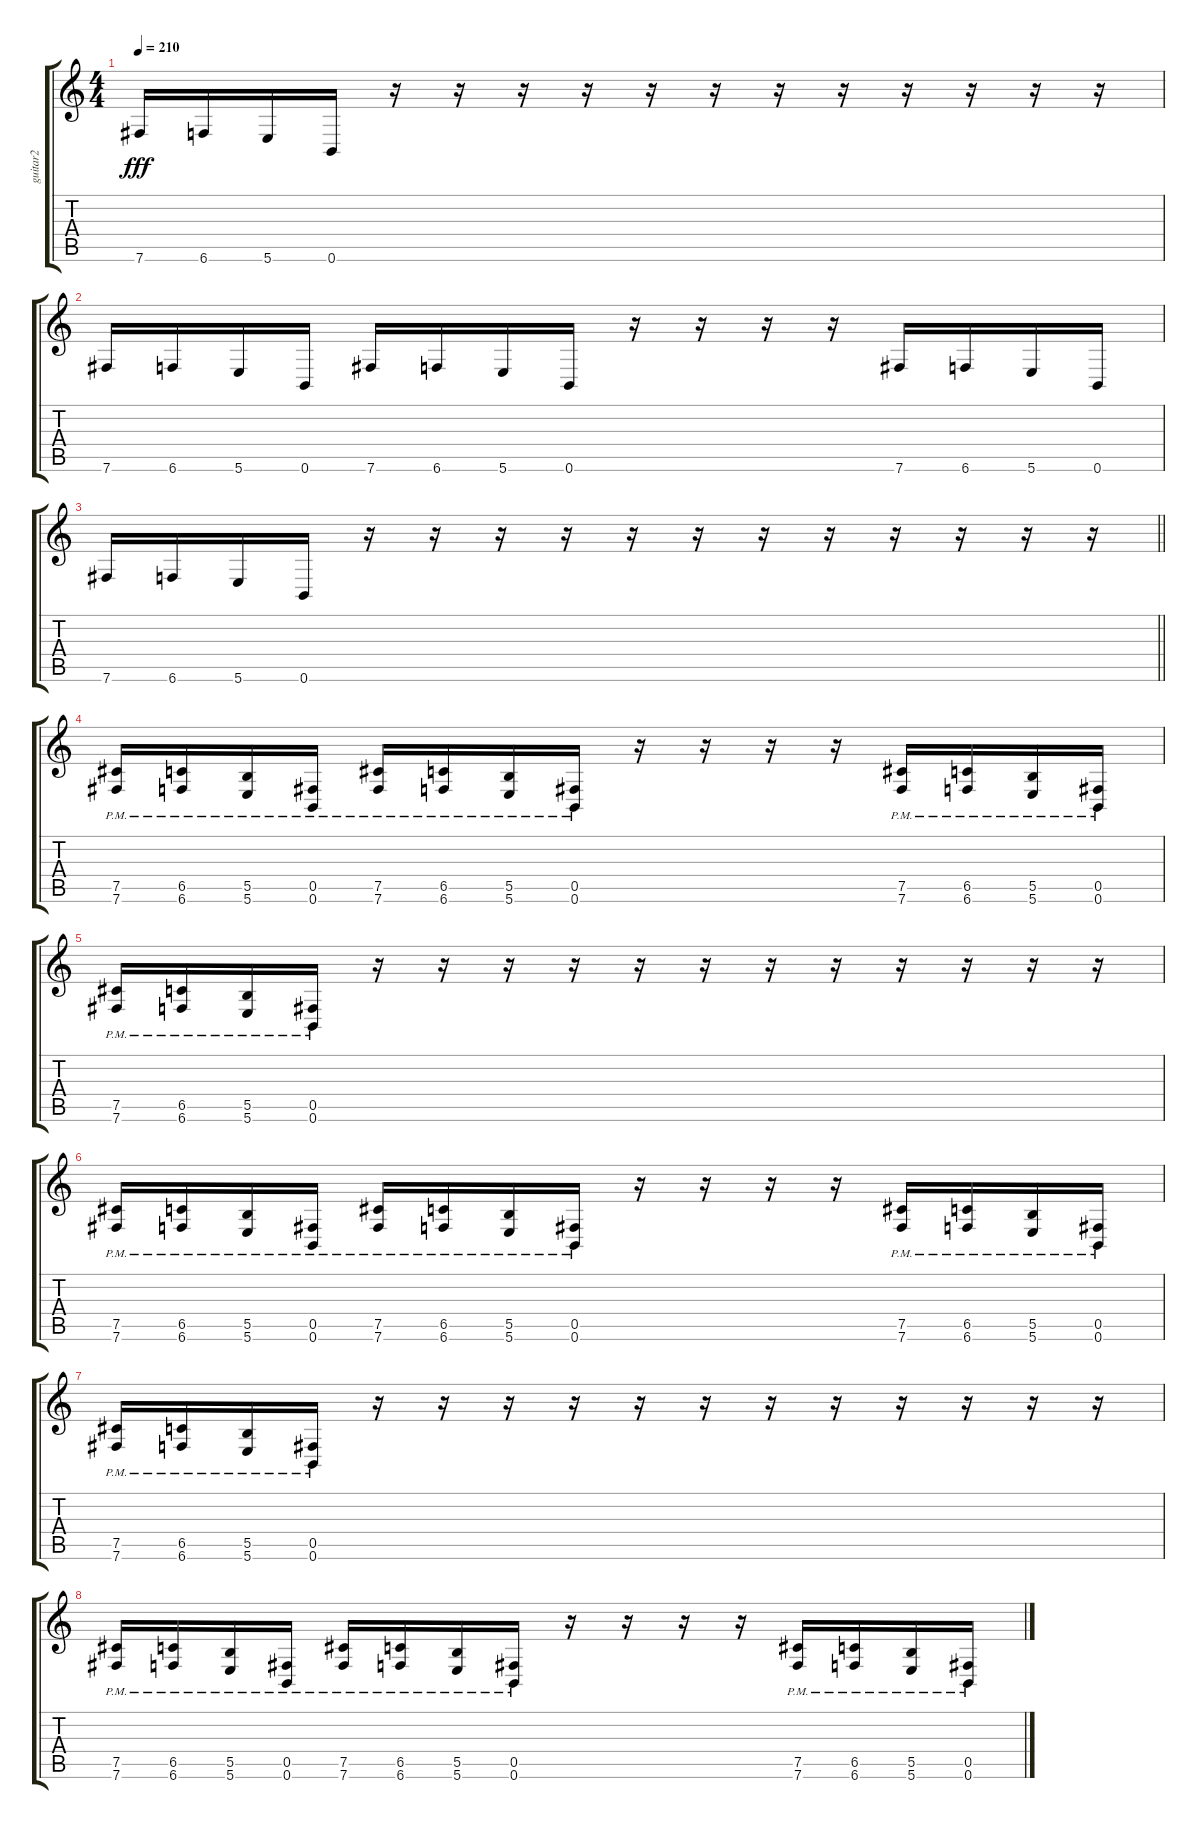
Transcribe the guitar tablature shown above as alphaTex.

\track ("guitar2" "guitar2") {instrument distortionguitar}
\staff {score tabs}
\tuning (Db4 Ab3 E3 B2 Gb2 B1) {hide}
\ts (4 4)
\tempo 210
\clef g2
\ks c
7.6.16{dy fff} 6.6.16 5.6.16 0.6.16 r.16 r.16 r.16 r.16 r.16 r.16 r.16 r.16 r.16 r.16 r.16 r.16 |
7.6.16 6.6.16 5.6.16 0.6.16 7.6.16 6.6.16 5.6.16 0.6.16 r.16 r.16 r.16 r.16 7.6.16 6.6.16 5.6.16 0.6.16 |
\barLineRight lightlight
7.6.16 6.6.16 5.6.16 0.6.16 r.16 r.16 r.16 r.16 r.16 r.16 r.16 r.16 r.16 r.16 r.16 r.16 |
\section ("" "")
(7.5{pm} 7.6{pm}).16 (6.5{pm} 6.6{pm}).16 (5.5{pm} 5.6{pm}).16 (0.5{pm} 0.6{pm}).16 (7.5{pm} 7.6{pm}).16 (6.5{pm} 6.6{pm}).16 (5.5{pm} 5.6{pm}).16 (0.5{pm} 0.6{pm}).16 r.16 r.16 r.16 r.16 (7.5{pm} 7.6{pm}).16 (6.5{pm} 6.6{pm}).16 (5.5{pm} 5.6{pm}).16 (0.5{pm} 0.6{pm}).16 |
(7.5{pm} 7.6{pm}).16 (6.5{pm} 6.6{pm}).16 (5.5{pm} 5.6{pm}).16 (0.5{pm} 0.6{pm}).16 r.16 r.16 r.16 r.16 r.16 r.16 r.16 r.16 r.16 r.16 r.16 r.16 |
(7.5{pm} 7.6{pm}).16 (6.5{pm} 6.6{pm}).16 (5.5{pm} 5.6{pm}).16 (0.5{pm} 0.6{pm}).16 (7.5{pm} 7.6{pm}).16 (6.5{pm} 6.6{pm}).16 (5.5{pm} 5.6{pm}).16 (0.5{pm} 0.6{pm}).16 r.16 r.16 r.16 r.16 (7.5{pm} 7.6{pm}).16 (6.5{pm} 6.6{pm}).16 (5.5{pm} 5.6{pm}).16 (0.5{pm} 0.6{pm}).16 |
(7.5{pm} 7.6{pm}).16 (6.5{pm} 6.6{pm}).16 (5.5{pm} 5.6{pm}).16 (0.5{pm} 0.6{pm}).16 r.16 r.16 r.16 r.16 r.16 r.16 r.16 r.16 r.16 r.16 r.16 r.16 |
(7.5{pm} 7.6{pm}).16 (6.5{pm} 6.6{pm}).16 (5.5{pm} 5.6{pm}).16 (0.5{pm} 0.6{pm}).16 (7.5{pm} 7.6{pm}).16 (6.5{pm} 6.6{pm}).16 (5.5{pm} 5.6{pm}).16 (0.5{pm} 0.6{pm}).16 r.16 r.16 r.16 r.16 (7.5{pm} 7.6{pm}).16 (6.5{pm} 6.6{pm}).16 (5.5{pm} 5.6{pm}).16 (0.5{pm} 0.6{pm}).16
